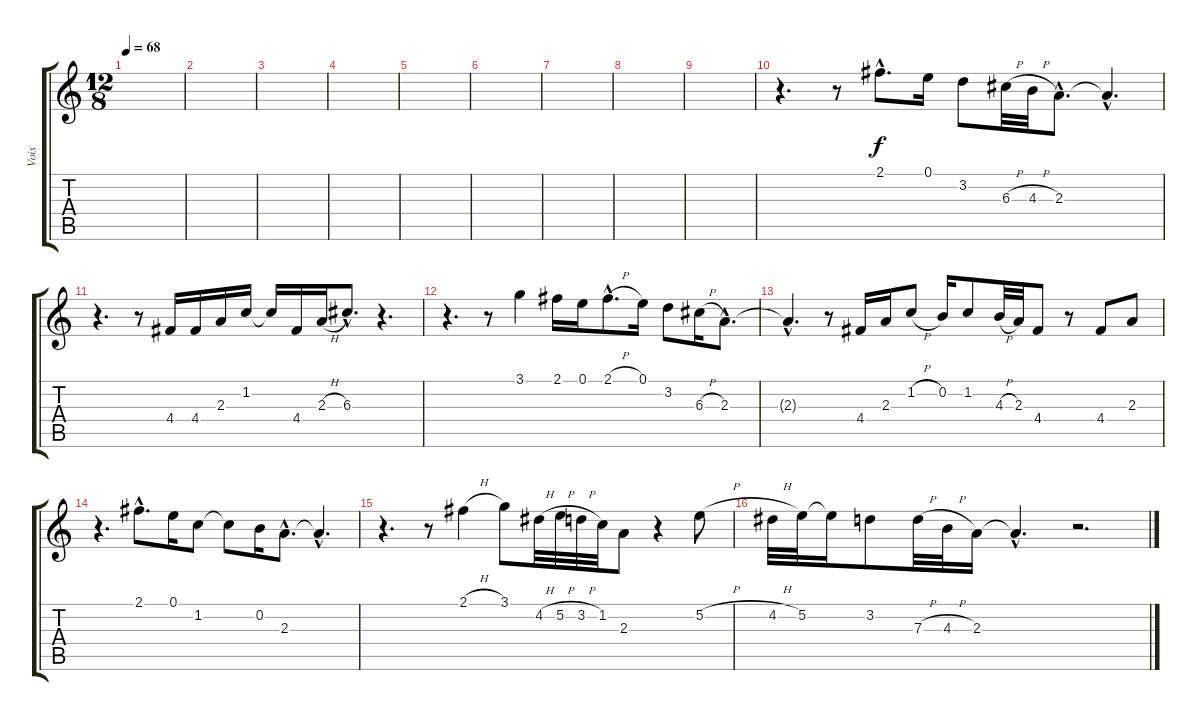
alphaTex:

\track ("Voix" "Voix") {instrument accordion}
\staff {score tabs}
\tuning (E5 B4 G4 D4 A3 E3) {hide}
\ts (12 8)
\tempo 68
\clef g2
\ks c
|
|
|
|
|
|
|
|
|
r.4{d} r.8 2.1{hac}.8{d} 0.1.16 3.2.8 6.3{h}.32 4.3{h}.32 2.3{hac}.8{d} 2.3{hac t}.4{d} |
r.4{d} r.8 4.4.16 4.4.16 2.3.16 1.2.16 1.2{t}.16 4.4.16 2.3{h}.16 6.3{hac}.8{d} r.4{d} |
r.4{d} r.8 3.1.4 2.1.16 0.1.16 2.1{h hac}.8{d} 0.1.16 3.2.8 6.3{h}.16 2.3{hac}.8{d} |
2.3{hac t}.4{d} r.8 4.4.16 2.3.16 1.2{h}.8 0.2.16 1.2.8 4.3{h}.32 2.3.32 4.4.8 r.8 4.4.8 2.3.8 |
r.4{d} 2.1{hac}.8{d} 0.1.16 1.2.8 1.2{t}.8 0.2.16 2.3{hac}.8{d} 2.3{hac t}.4{d} |
r.4{d} r.8 2.1{h}.4 3.1.8 4.2{h}.32 5.2{h}.32 3.2{h}.32 1.2.32 2.3.8 r.4 5.2{h}.8 |
4.2{h}.32 5.2.32 5.2{t}.16 3.2.8 7.3{h}.32 4.3{h}.32 2.3.16 2.3{hac t}.4{d} r.2{d}
